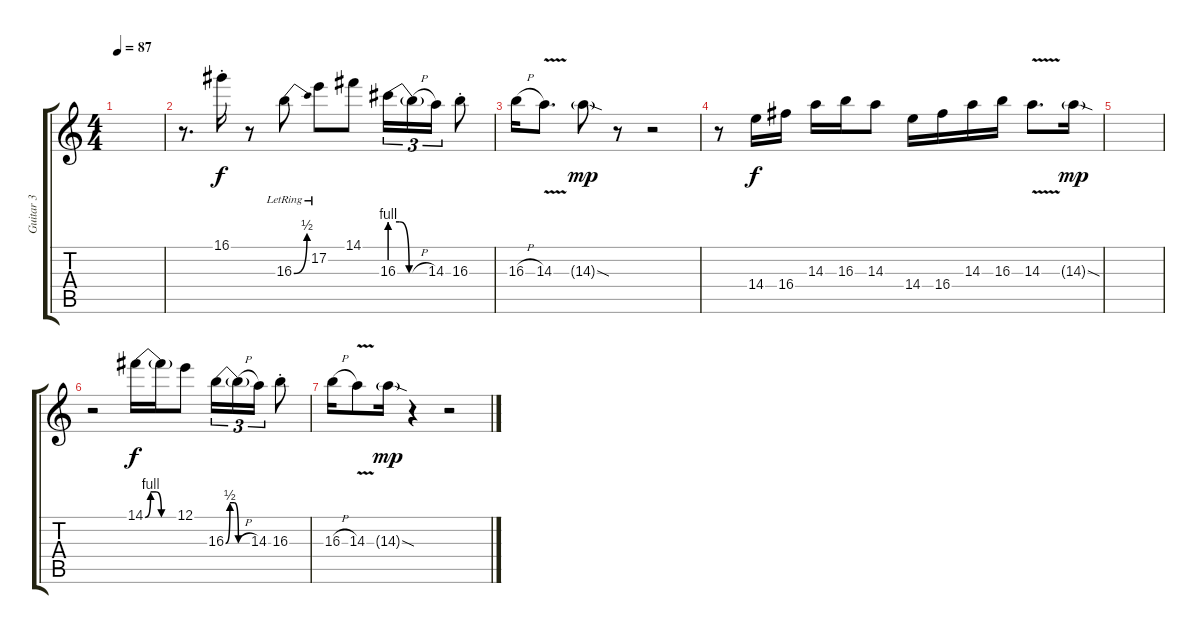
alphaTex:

\track ("Guitar 3" "Guitar 3") {instrument electricguitarclean}
\staff {score tabs}
\tuning (E4 B3 G3 D3 A2 E2) {hide}
\ts (4 4)
\tempo 87
\clef g2
\ks c
|
r.8{d} 16.1{st}.16 r.8 16.3{be (bend 0 0 60 2) lr}.8 17.2{lr}.8 14.1.8 16.3{be (custom 0 4 15 4 30 0 60 0)}.16{tu (3 2)} 16.3{h t}.16{tu (3 2)} 14.3.16{tu (3 2)} 16.3{st}.8 |
16.3{h}.16 14.3{v}.8{d} 14.3{sod g}.8{dy mp} r.8 r.2 |
r.8 14.4.16{dy f} 16.4.16 14.3.16 16.3.16 14.3.8 14.4.16 16.4.16 14.3.16 16.3.16 14.3{v}.8{d} 14.3{sod g}.16{dy mp} |
|
r.2 14.1{be (custom 0 0 10 4 20 4 30 0 60 0)}.16{dy f} 14.1{t}.16 12.1.8 16.3{be (custom 0 0 10 2 20 2 30 0 60 0)}.16{tu (3 2)} 16.3{h t}.16{tu (3 2)} 14.3.16{tu (3 2)} 16.3{st}.8 |
16.3{h}.16 14.3{v}.8 14.3{sod g}.16{dy mp} r.4 r.2
